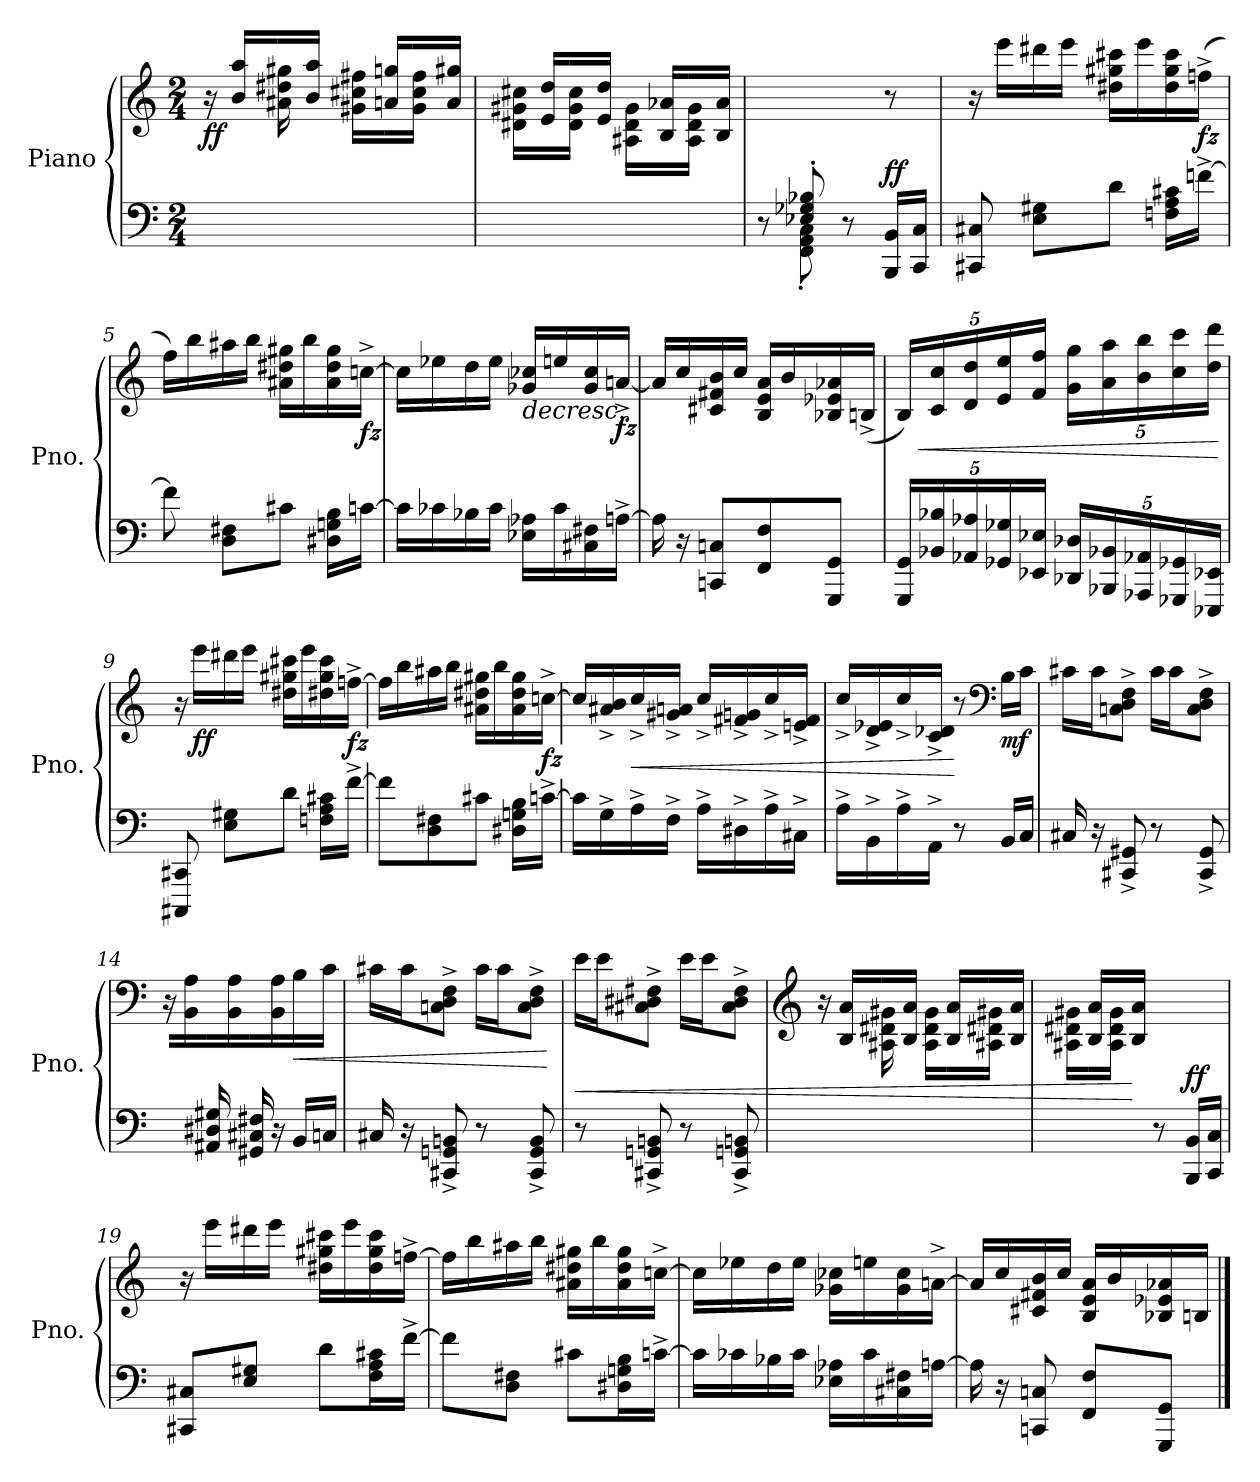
**kern	**kern	**dynam
*part1	*part1	*part1
*staff2	*staff1	*staff1/2
*I"Piano	*	*
*I'Pno.	*	*
*clefF4	*clefG2	*
*k[]	*k[]	*
*M2/4	*M2/4	*
*MM100	*MM100	*
=1	=1	=1
*	*^	*
!	!	!	!LO:DY:b
16ryy	16r	8ryy	ff
16ryy	16b/ 16aa/LL	.	.
16ryy	16ryy	16a#X\ 16dd#X\ 16gg#X\	.
16ryy	16b/ 16aa/JJ	8ryy	.
16ryy	16g#X\ 16cc#X\ 16ff#X\LL	.	.
16ryy	16ryy	16an/ 16ggn/LL	.
16ryy	16g#\ 16cc#\ 16ff#\JJ	16ryy	.
16ryy	16ryy	16a/ 16gg#X/JJ	.
=2	=2	=2	=2
16ryy	16d#X\ 16g#X\ 16cc#X\LL	16ryy	.
16ryy	16ryy	16e/ 16dd/LL	.
16ryy	16d#\ 16g#\ 16cc#\JJ	16ryy	.
16ryy	16ryy	16e/ 16dd/JJ	.
16ryy	16A#X\ 16d#\ 16g#\LL	16ryy	.
16ryy	16ryy	16B/ 16a-X/LL	.
16ryy	16A#\ 16d#\ 16g#\JJ	16ryy	.
16ryy	16ryy	16B/ 16a-/JJ	.
*	*v	*v	*
=3	=3	=3
*^	*	*
8r	8ryy	8ryy	.
8E-X/' 8G-X/' 8B-X/'	8FF\' 8AA\' 8C\'	8ryy	.
8r	4ryy	8ryy	.
!	!	!	!LO:DY:a=2
16BBB/ 16BB/LL	.	8r	ff
16CC/ 16C/JJ	.	.	.
*v	*v	*	*
=4	=4	=4
8CC#X/ 8C#X/	16r	.
.	16eee\LL	.
8E\ 8G#X\L	16ddd#X\	.
.	16eee\JJ	.
8d\J	16dd#X\ 16gg#X\ 16ccc#X\LL	.
.	16eee\	.
16Fn\ 16A\ 16c#X\LL	16dd#\ 16gg#\ 16ccc#\	.
!	!	!LO:DY:b
[16fn^\JJ	(>16ffn^\JJ	fz
!!LO:LB:g=z
=5	=5	=5
8f\]	16ff\LL)	.
.	16bb\	.
8D\ 8F#X\L	16aa#X\	.
.	16bb\JJ	.
8c#X\J	16a#X\ 16dd#X\ 16gg#X\LL	.
.	16bb\	.
16D#X\ 16Gn\ 16B\LL	16a#\ 16dd#\ 16gg#\	.
!	!	!LO:DY:b
[16cn\JJ	[16ccn^\JJ	fz
=6	=6	=6
16c\LL]	16cc\LL]	.
16c-X\	16ee-X\	.
16B-X\	16dd\	.
16c-\JJ	16ee-\JJ	.
!	!	!LO:HP:b
16E-X\ 16A-X\LL	16g-X/ 16cc-X/LL	>
16c-\	16een/	.
16C#X\ 16F#X\	16g-/ 16cc-/	.
!	!	!LO:DY:b
[16An^\JJ	[16an^/JJ	fz
=7	=7	=7
16A\]	16a/LL]	.
16r	16cc/	.
8CCn/ 8Cn/L	16c#X/ 16f#X/ 16b/	.
.	16cc/JJ	.
8FF/ 8F/	16B/ 16e/ 16a/LL	.
.	16b/	.
8GGG/ 8GG/J	16B-X/ 16e-X/ 16a-X/	.
.	(<16Bn^/JJ	.
.	.	]
!!LO:LB:g=z
=8	=8	=8
*Xbrackettup	*Xbrackettup	*
20GGG/ 20GG/LL	20B/LL)	.
!	!	!LO:HP:b
20BB-X/ 20B-X/	20c/ 20cc/	<
20AA-X/ 20A-X/	20d/ 20dd/	.
20GG-X/ 20G-X/	20e/ 20ee/	.
20EE-X/ 20E-X/JJ	20f/ 20ff/JJ	.
20DD-X/ 20D-X/LL	20g\ 20gg\LL	.
20BBB-X/ 20BB-X/	20a\ 20aa\	.
20AAA-X/ 20AA-X/	20b\ 20bb\	.
20GGG-X/ 20GG-X/	20cc\ 20ccc\	.
20EEE-X/ 20EE-X/JJ	20dd\ 20ddd\JJ	.
.	.	[
=9	=9	=9
8CCC#X/ 8CC#X/	16r	.
!	!	!LO:DY:b
.	16eee\LL	ff
8E\ 8G#X\L	16ddd#X\	.
.	16eee\JJ	.
8d\J	16dd#X\ 16gg#X\ 16ccc#X\LL	.
.	16eee\	.
16Fn\ 16A\ 16c#X\LL	16dd#X\ 16gg#\ 16ccc#\	.
!	!	!LO:DY:b
[16f^\JJ	[16ffn^\JJ	fz
=10	=10	=10
8f\L]	16ff\LL]	.
.	16bb\	.
8D\ 8F#X\	16aa#X\	.
.	16bb\JJ	.
8c#X\J	16a#X\ 16dd#X\ 16gg#X\LL	.
.	16bb\	.
16D#X\ 16Gn\ 16B\LL	16a#\ 16dd#\ 16gg#\	.
!	!	!LO:DY:b
[16cn^\JJ	[16ccn^\JJ	fz
!!LO:LB:g=z
=11	=11	=11
16c\LL]	16cc/LL]	.
16G^\	16a#X/^ 16b/^	.
!	!	!LO:HP:b
16A^\	16cc^/	<
16F^\JJ	16g#X/^ 16an/^JJ	.
16A^\LL	16cc^/LL	.
16D#X^\	16f#X/^ 16gn/^	.
16A^\	16cc^/	.
16C#X^\JJ	16en/^ 16f#/^JJ	.
=12	=12	=12
16A^\LL	16cc^/LL	.
16BB^\	16d/^ 16e-X/^	.
16A^\	16cc^/	.
16AA^\JJ	16c/^ 16d-X/^JJ	.
8r	8r	[
*	*clefF4	*
!	!	!LO:DY:b
16BB/LL	16B\LL	mf
16C/JJ	16c\JJ	.
=13	=13	=13
16C#X/	16c#X\LL	.
16r	16c#\J	.
8CC#X/^ 8GG#X/^	8Cn\^ 8D\^ 8F\^J	.
8r	16c#\LL	.
.	16c#\J	.
8CC#/^ 8GG#/^	8C\^ 8D\^ 8F\^J	.
=14	=14	=14
*^	*	*
8ryy	16ryy	16r	.
.	16ryy	16BB\ 16A\LL	.
16AA#X/ 16D#X/ 16G#X/	16ryy	16ryy	.
16ryy	16ryy	16BB\ 16A\JJ	.
16GG#X/ 16C#X/ 16F#X/LL	16ryy	16ryy	.
8.ryy	16r	16BB\ 16A\	.
!	!	!	!LO:HP:b
.	16BB/LL	16B\	<
.	16Cn/JJ	16c\JJ	.
*v	*v	*	*
!!LO:LB:g=z
=15	=15	=15
16C#X/	16c#X\LL	.
16r	16c#\J	.
8CC#X/^ 8GGn/^ 8BBn/^	8Cn\^ 8D\^ 8F\^J	.
8r	16c#\LL	.
.	16c#\J	.
8CC#/^ 8GG/^ 8BB/^	8C\^ 8D\^ 8F\^J	.
.	.	[
=16	=16	=16
!	!	!LO:HP:b
8r	16e\LL	<
.	16e\J	.
8CC#X/^ 8GGn/^ 8BBn/^	8C#X\^ 8D#X\^ 8F#X\^J	.
8r	16e\LL	.
.	16e\J	.
8CC#/^ 8GGn/^ 8BBn/^	8C#\^ 8D#\^ 8F#\^J	.
=17	=17	=17
*	*clefG2	*
*	*^	*
16ryy	16r	8ryy	.
16ryy	16B/ 16a/LL	.	.
16ryy	16ryy	16A#X\ 16d#X\ 16g#X\	.
16ryy	16B/ 16a/JJ	16ryy	.
16ryy	16ryy	16A#\ 16d#\ 16g#\LL	.
16ryy	16B/ 16a/LL	16ryy	.
16ryy	16ryy	16A#X\ 16d#X\ 16g#X\JJ	.
16ryy	16B/ 16a/JJ	16ryy	.
=18	=18	=18	=18
16ryy	16ryy	16A#X\ 16d#X\ 16g#X\LL	.
16ryy	16B/ 16a/LL	16ryy	.
16ryy	16ryy	16A#\ 16d#\ 16g#\JJ	.
16ryy	16B/ 16a/JJ	4ryy	[
8r	4ryy	.	.
!	!	!	!LO:DY:a=2
16BBB/ 16BB/LL	.	.	ff
16CC/ 16C/JJ	.	16ryy	.
*	*v	*v	*
!!LO:PB:g=z
=19	=19	=19
8CC#X/ 8C#X/L	16r	.
.	16eee\LL	.
8E/ 8G#X/J	16ddd#X\	.
.	16eee\JJ	.
8d\L	16dd#X\ 16gg#X\ 16ccc#X\LL	.
.	16eee\	.
16F\ 16A\ 16c#X\L	16dd#\ 16gg#\ 16ccc#\	.
[16f^\JJ	[16ffn^\JJ	.
=20	=20	=20
8f\L]	16ff\LL]	.
.	16bb\	.
8D\ 8F#X\J	16aa#X\	.
.	16bb\JJ	.
8c#X\L	16a#X\ 16dd#X\ 16gg#X\LL	.
.	16bb\	.
16D#X\ 16Gn\ 16B\L	16a#\ 16dd#\ 16gg#\	.
[16cn^\JJ	[16ccn^\JJ	.
=21	=21	=21
16c\LL]	16cc\LL]	.
16c-X\	16ee-X\	.
16B-X\	16dd\	.
16c-\JJ	16ee-\JJ	.
16E-X\ 16A-X\LL	16g-X\ 16cc-X\LL	.
16c-\	16een\	.
16C#X\ 16F#X\	16g-\ 16cc-\	.
[16An\JJ	[16an^\JJ	.
!!LO:LB:g=z
=22	=22	=22
16A\]	16a/LL]	.
16r	16cc/	.
8CCn/ 8Cn/	16c#X/ 16f#X/ 16b/	.
.	16cc/JJ	.
8FF/ 8F/L	16B/ 16e/ 16a/LL	.
.	16b/	.
8GGG/ 8GG/J	16B-X/ 16e-X/ 16a-X/	.
.	16Bn/JJ	.
==	==	==
*-	*-	*-
